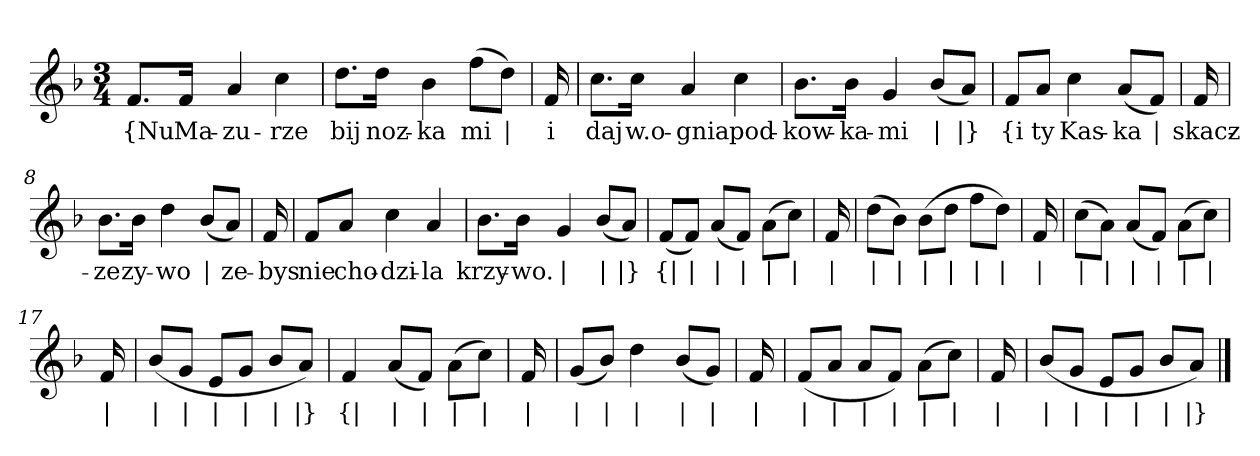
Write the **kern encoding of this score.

**kern	**text
*part1	*part1
*staff1	*staff1
*clefG2	*
*k[b-]	*
*F:	*
*M3/4	*
=	=
8.f/L	{Nu
16f/Jk	Ma-
4a	-zu-
4cc	-rze
=2	=2
8.dd\L	bij
16dd\Jk	noz-
4b-	-ka
(8ff\L	mi
8dd\J)	|
=3y	=3y
16f	i
=4	=4
8.cc\L	daj
16cc\Jk	w.o-
4a	-gnia
4cc	pod-
=5	=5
8.b-\L	-kow-
16b-\Jk	-ka-
4g	-mi
(8b-/L	|
8a/J)	|}
=6y	=6y
8f/L	{i
8a/J	ty
4cc	Kas-
(8a/L	-ka
8f/J)	|
=7y	=7y
16f	skacz-
=8	=8
8.b-\L	-ze
16b-\Jk	zy-
4dd	-wo
(8b-/L	|
8a/J)	ze-
=9y	=9y
16f	-bys
=10	=10
8f/L	nie
8a/J	cho-
4cc	-dzi-
4a	-la
=11	=11
8.b-\L	krzy-
16b-\Jk	-wo.
4g	|
(8b-/L	|
8a/J)	|}
=12y	=12y
(8f/L	{|
8f/J)	|
(8a/L	|
8f/J)	|
(8a\L	|
8cc\J)	|
=13y	=13y
16f	|
=14	=14
(8dd\L	|
8b-\J)	|
(8b-\L	|
8dd\J	|
8ff\L	|
8dd\J)	|
=15y	=15y
16f	|
=16	=16
(8cc\L	|
8a\J)	|
(8a/L	|
8f/J)	|
(8a\L	|
8cc\J)	|
=17y	=17y
16f	|
=18	=18
(8b-/L	|
8g/J	|
8e/L	|
8g/J	|
8b-/L	|
8a/J)	|}
=19y	=19y
4f	{|
(8a/L	|
8f/J)	|
(8a\L	|
8cc\J)	|
=20y	=20y
16f	|
=21	=21
(8g/L	|
8b-/J)	|
4dd	|
(8b-/L	|
8g/J)	|
=22y	=22y
16f	|
=23	=23
(8f/L	|
8a/J	|
8a/L	|
8f/J)	|
(8a\L	|
8cc\J)	|
=24y	=24y
16f	|
=25	=25
(8b-/L	|
8g/J	|
8e/L	|
8g/J	|
8b-/L	|
8a/J)	|}
==	==
*-	*-
